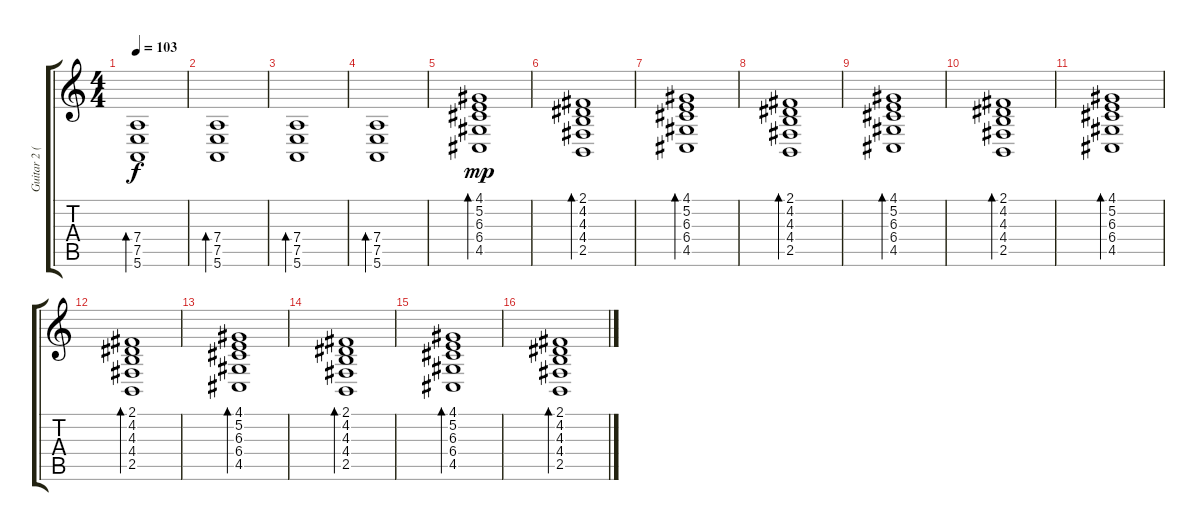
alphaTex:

\track ("Guitar 2 (chorus effect)" "Guitar 2 (") {instrument sitar}
\staff {score tabs}
\tuning (E4 B3 G3 D3 A2 E2) {hide}
\ts (4 4)
\tempo 103
\clef g2
\ks c
(7.4 7.5 5.6).1{bd 60 dy f} |
(7.4 7.5 5.6).1{bd 60} |
(7.4 7.5 5.6).1{bd 60} |
(7.4 7.5 5.6).1{bd 60} |
(4.1 5.2 6.3 6.4 4.5).1{bd 30 dy mp} |
(2.1 4.2 4.3 4.4 2.5).1{bd 30} |
(4.1 5.2 6.3 6.4 4.5).1{bd 30} |
(2.1 4.2 4.3 4.4 2.5).1{bd 30} |
(4.1 5.2 6.3 6.4 4.5).1{bd 30} |
(2.1 4.2 4.3 4.4 2.5).1{bd 30} |
(4.1 5.2 6.3 6.4 4.5).1{bd 30} |
(2.1 4.2 4.3 4.4 2.5).1{bd 30} |
(4.1 5.2 6.3 6.4 4.5).1{bd 30} |
(2.1 4.2 4.3 4.4 2.5).1{bd 30} |
(4.1 5.2 6.3 6.4 4.5).1{bd 30} |
(2.1 4.2 4.3 4.4 2.5).1{bd 30}
